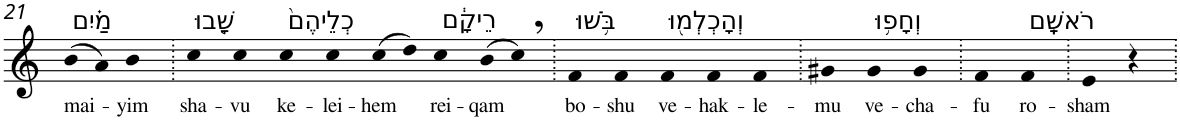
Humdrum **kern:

**kern	**text
*part1	*part1
*staff1	*staff1
*I"Piano	*
*I'Pno	*
!!LO:PB:g=z
*clefG2	*
*k[]	*
=21	=21
!LO:TX:a:t=מַ֗יִם	!
!	!LO:LY:b
(>8b	mai-
8a)	.
!	!LO:LY:b
4b	-yim
=22.	=22.
!LO:TX:a:t=שָׁ֤בוּ	!
!	!LO:LY:b
4cc	sha-
!	!LO:LY:b
4cc	-vu
!LO:TX:a:t=כְלֵיהֶם֙	!
!	!LO:LY:b
4cc	ke-
!	!LO:LY:b
4cc	-lei-
!	!LO:LY:b
(>8cc	-hem
8dd)	.
!LO:TX:a:t=רֵיקָ֔ם	!
!	!LO:LY:b
4cc	rei-
!	!LO:LY:b
(>8b	-qam
8cc,)	.
=23.	=23.
!LO:TX:a:t=בֹּ֥שׁוּ	!
!	!LO:LY:b
4f	bo-
!	!LO:LY:b
4f	-shu
!LO:TX:a:t=וְהָכְלְמ֖וּ	!
!	!LO:LY:b
4f	ve-
!	!LO:LY:b
4f	-hak-
!	!LO:LY:b
4f	-le-
=24.	=24.
!	!LO:LY:b
4g#X	-mu
!LO:TX:a:t=וְחָפ֥וּ	!
!	!LO:LY:b
4g#	ve-
!	!LO:LY:b
4g#	-cha-
=25.	=25.
!	!LO:LY:b
4f	-fu
!LO:TX:a:t=רֹאשָֽׁם	!
!	!LO:LY:b
4f	ro-
=26.	=26.
!	!LO:LY:b
4e	-sham
4r	.
=.	=.
*-	*-
